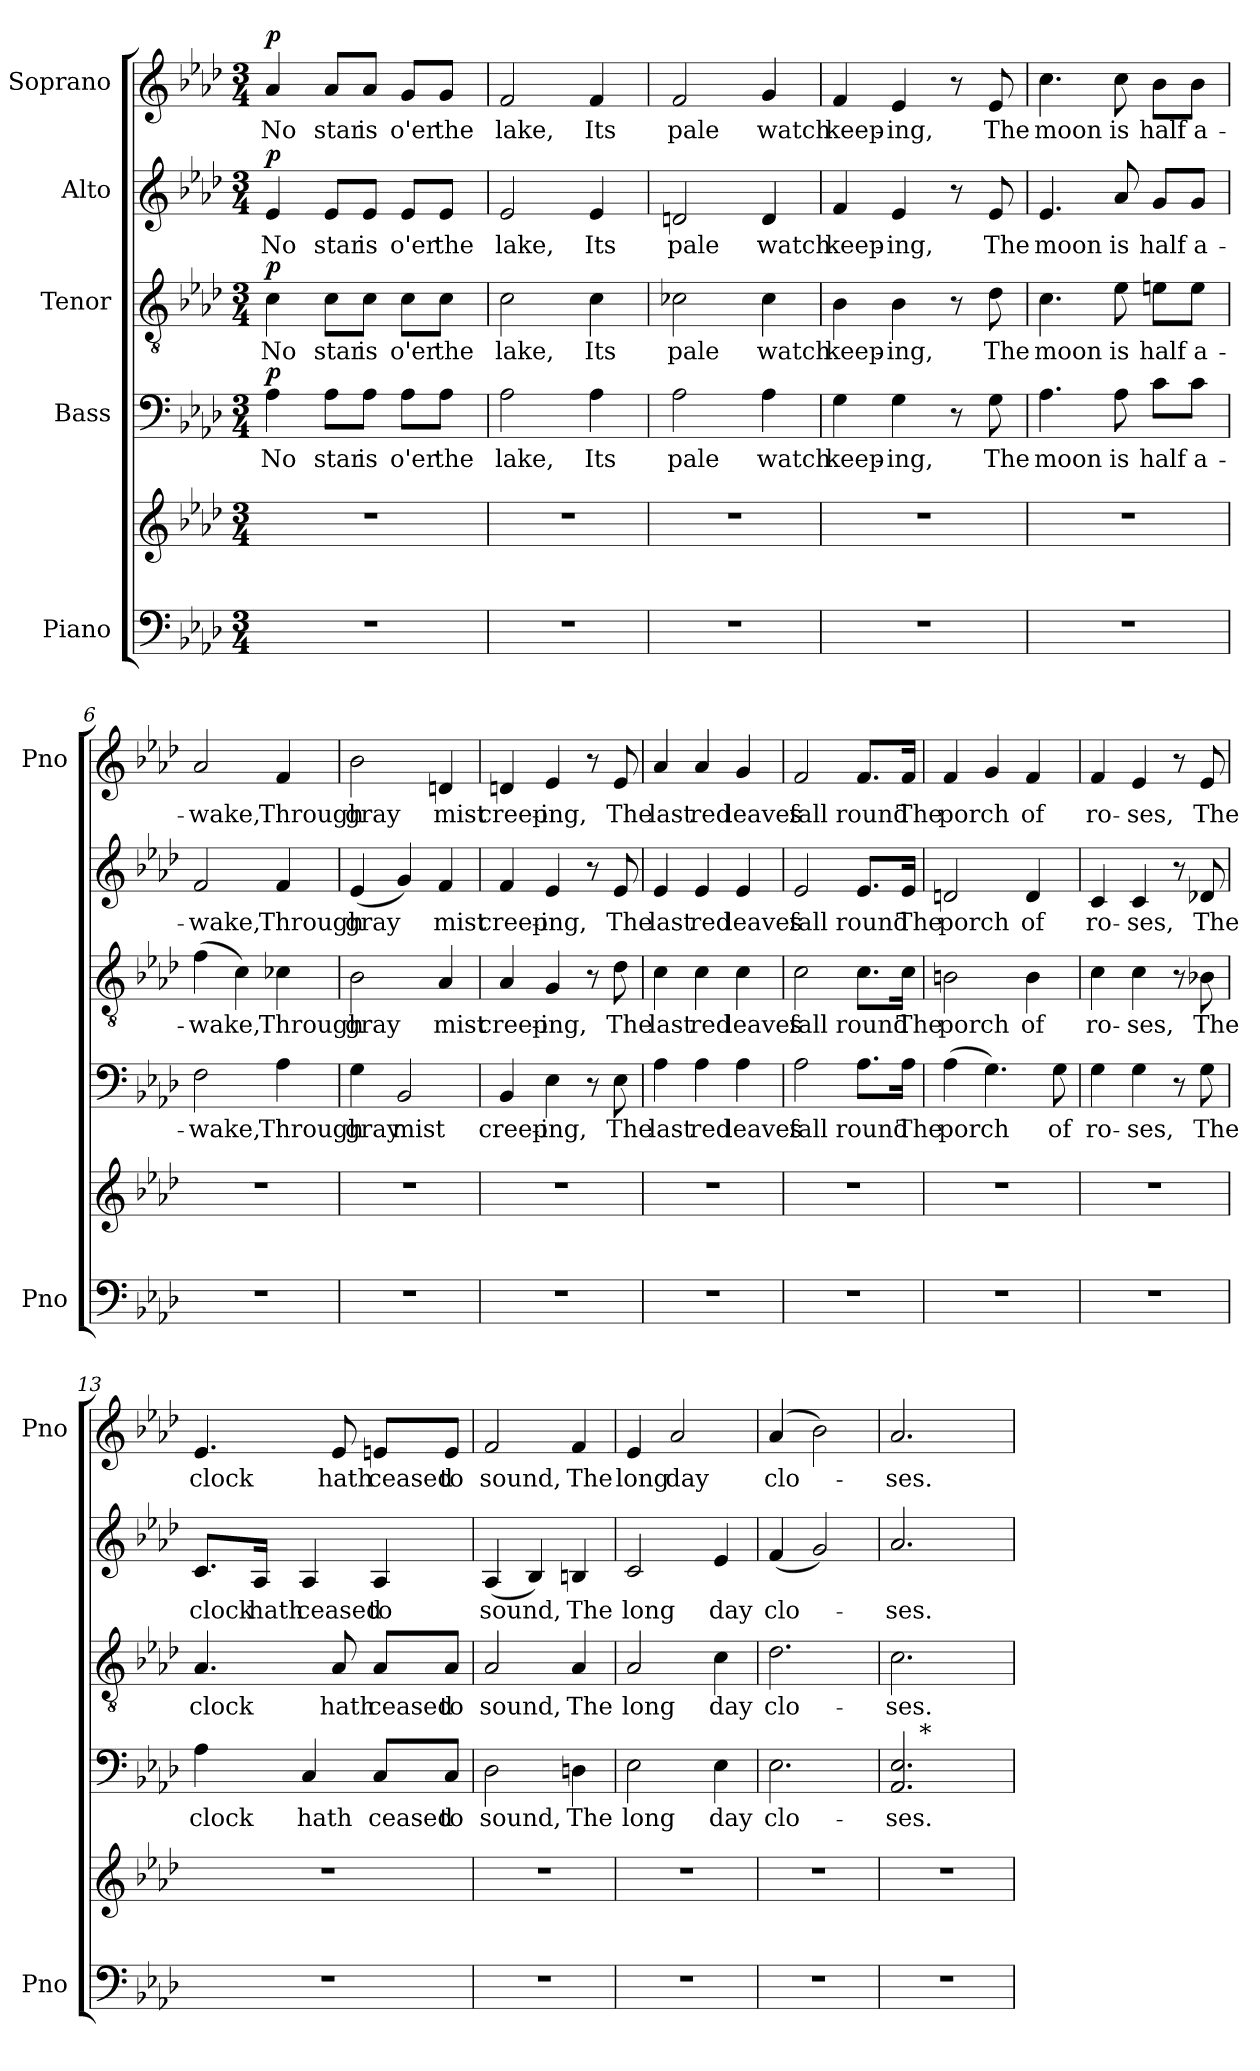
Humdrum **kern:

**kern	**kern	**kern	**text	**dynam	**kern	**text	**dynam	**kern	**text	**dynam	**kern	**text	**dynam
*part5	*part5	*part4	*part4	*part4	*part3	*part3	*part3	*part2	*part2	*part2	*part1	*part1	*part1
*staff6	*staff5	*staff4	*staff4	*staff4	*staff3	*staff3	*staff3	*staff2	*staff2	*staff2	*staff1	*staff1	*staff1
*I"Piano	*	*I"Bass	*	*	*I"Tenor	*	*	*I"Alto	*	*	*I"Soprano	*	*
*I'Pno	*	*	*	*	*	*	*	*	*	*	*I'Pno	*	*
*clefF4	*clefG2	*clefF4	*	*	*clefGv2	*	*	*clefG2	*	*	*clefG2	*	*
*k[b-e-a-d-]	*k[b-e-a-d-]	*k[b-e-a-d-]	*	*	*k[b-e-a-d-]	*	*	*k[b-e-a-d-]	*	*	*k[b-e-a-d-]	*	*
*A-:	*A-:	*A-:	*	*	*A-:	*	*	*A-:	*	*	*A-:	*	*
*M3/4	*M3/4	*M3/4	*	*	*M3/4	*	*	*M3/4	*	*	*M3/4	*	*
=1	=1	=1	=1	=1	=1	=1	=1	=1	=1	=1	=1	=1	=1
!	!	!	!	!	!	!	!	!	!	!	!LO:TX:a:t=Andante non troppo largo	!	!
!	!	!	!	!LO:DY:a	!	!	!LO:DY:a	!	!	!LO:DY:a	!	!	!LO:DY:a
*	*	*	*	*	*	*	*	*	*	*	*^	*	*
2.r	2.r	4A-\	No	p	4c\	No	p	4e-/	No	p	4a-/	2ryy	No	p
.	.	8A-\L	star	.	8c\L	star	.	8e-/L	star	.	8a-/L	.	star	.
.	.	8A-\J	is	.	8c\J	is	.	8e-/J	is	.	8a-/J	.	is	.
.	.	8A-\L	o'er	.	8c\L	o'er	.	8e-/L	o'er	.	8g/L	8ryy	o'er	.
.	.	8A-\J	the	.	8c\J	the	.	8e-/J	the	.	8g/J	32ryy	the	.
*	*	*	*	*	*	*	*	*	*	*	*MM66	*	*	*
.	.	.	.	.	.	.	.	.	.	.	.	16.ryy	.	.
*	*	*	*	*	*	*	*	*	*	*	*v	*v	*	*
=2	=2	=2	=2	=2	=2	=2	=2	=2	=2	=2	=2	=2	=2
2.r	2.r	2A-\	lake,	.	2c\	lake,	.	2e-/	lake,	.	2f/	lake,	.
.	.	4A-\	Its	.	4c\	Its	.	4e-/	Its	.	4f/	Its	.
=3	=3	=3	=3	=3	=3	=3	=3	=3	=3	=3	=3	=3	=3
2.r	2.r	2A-\	pale	.	2c-X\	pale	.	2dn/	pale	.	2f/	pale	.
.	.	4A-\	watch	.	4c-\	watch	.	4d/	watch	.	4g/	watch	.
=4	=4	=4	=4	=4	=4	=4	=4	=4	=4	=4	=4	=4	=4
2.r	2.r	4G\	keep-	.	4B-\	keep-	.	4f/	keep-	.	4f/	keep-	.
.	.	4G\	-ing,	.	4B-\	-ing,	.	4e-/	-ing,	.	4e-/	-ing,	.
.	.	8r	.	.	8r	.	.	8r	.	.	8r	.	.
.	.	8G\	The	.	8d-\	The	.	8e-/	The	.	8e-/	The	.
=5	=5	=5	=5	=5	=5	=5	=5	=5	=5	=5	=5	=5	=5
2.r	2.r	4.A-\	moon	.	4.c\	moon	.	4.e-/	moon	.	4.cc\	moon	.
.	.	8A-\	is	.	8e-\	is	.	8a-/	is	.	8cc\	is	.
.	.	8c\L	half	.	8en\L	half	.	8g/L	half	.	8b-\L	half	.
.	.	8c\J	a-	.	8e\J	a-	.	8g/J	a-	.	8b-\J	a-	.
!!LO:LB:g=z
=6	=6	=6	=6	=6	=6	=6	=6	=6	=6	=6	=6	=6	=6
2.r	2.r	2F\	-­wake,	.	(4f\	-­wake,	.	2f/	-­wake,	.	2a-/	-­wake,	.
.	.	.	.	.	4c\)	.	.	.	.	.	.	.	.
.	.	4A-\	Through	.	4c-X\	Through	.	4f/	Through	.	4f/	Through	.
=7	=7	=7	=7	=7	=7	=7	=7	=7	=7	=7	=7	=7	=7
2.r	2.r	4G\	gray	.	2B-\	gray	.	(4e-/	gray	.	2b-\	gray	.
.	.	2BB-/	mist	.	.	.	.	4g/)	.	.	.	.	.
.	.	.	.	.	4A-/	mist	.	4f/	mist	.	4dn/	mist	.
=8	=8	=8	=8	=8	=8	=8	=8	=8	=8	=8	=8	=8	=8
2.r	2.r	4BB-/	creep-	.	4A-/	creep-	.	4f/	creep-	.	4dn/	creep-	.
.	.	4E-\	-ing,	.	4G/	-ing,	.	4e-/	-ing,	.	4e-/	-ing,	.
.	.	8r	.	.	8r	.	.	8r	.	.	8r	.	.
.	.	8E-\	The	.	8d-\	The	.	8e-/	The	.	8e-/	The	.
=9	=9	=9	=9	=9	=9	=9	=9	=9	=9	=9	=9	=9	=9
2.r	2.r	4A-\	last	.	4c\	last	.	4e-/	last	.	4a-/	last	.
.	.	4A-\	red	.	4c\	red	.	4e-/	red	.	4a-/	red	.
.	.	4A-\	leaves	.	4c\	leaves	.	4e-/	leaves	.	4g/	leaves	.
=10	=10	=10	=10	=10	=10	=10	=10	=10	=10	=10	=10	=10	=10
2.r	2.r	2A-\	fall	.	2c\	fall	.	2e-/	fall	.	2f/	fall	.
.	.	8.A-\L	round	.	8.c\L	round	.	8.e-/L	round	.	8.f/L	round	.
.	.	16A-\Jk	The	.	16c\Jk	The	.	16e-/Jk	The	.	16f/Jk	The	.
=11	=11	=11	=11	=11	=11	=11	=11	=11	=11	=11	=11	=11	=11
2.r	2.r	(4A-\	porch	.	2Bn\	porch	.	2dn/	porch	.	4f/	porch	.
.	.	4.G\)	.	.	.	.	.	.	.	.	4g/	.	.
.	.	.	.	.	4B\	of	.	4d/	of	.	4f/	of	.
.	.	8G\	of	.	.	.	.	.	.	.	.	.	.
!!LO:LB:g=z
=12	=12	=12	=12	=12	=12	=12	=12	=12	=12	=12	=12	=12	=12
2.r	2.r	4G\	ro-	.	4c\	ro-	.	4c/	ro-	.	4f/	ro-	.
.	.	4G\	-ses,	.	4c\	-ses,	.	4c/	-ses,	.	4e-/	-ses,	.
.	.	8r	.	.	8r	.	.	8r	.	.	8r	.	.
.	.	8G\	The	.	8B-X\	The	.	8d-X/	The	.	8e-/	The	.
=13	=13	=13	=13	=13	=13	=13	=13	=13	=13	=13	=13	=13	=13
2.r	2.r	4A-\	clock	.	4.A-/	clock	.	8.c/L	clock	.	4.e-/	clock	.
.	.	.	.	.	.	.	.	16A-/Jk	hath	.	.	.	.
.	.	4C/	hath	.	.	.	.	4A-/	ceased	.	.	.	.
.	.	.	.	.	8A-/	hath	.	.	.	.	8e-/	hath	.
.	.	8C/L	ceased	.	8A-/L	ceased	.	4A-/	to	.	8en/L	ceased	.
.	.	8C/J	to	.	8A-/J	to	.	.	.	.	8e/J	to	.
=14	=14	=14	=14	=14	=14	=14	=14	=14	=14	=14	=14	=14	=14
2.r	2.r	2D-\	sound,	.	2A-/	sound,	.	(4A-/	sound,	.	2f/	sound,	.
.	.	.	.	.	.	.	.	4B-/)	.	.	.	.	.
.	.	4Dn\	The	.	4A-/	The	.	4Bn/	The	.	4f/	The	.
=15	=15	=15	=15	=15	=15	=15	=15	=15	=15	=15	=15	=15	=15
2.r	2.r	2E-\	long	.	2A-/	long	.	2c/	long	.	4e-/	long	.
.	.	.	.	.	.	.	.	.	.	.	2a-/	day	.
.	.	4E-\	day	.	4c\	day	.	4e-/	day	.	.	.	.
=16	=16	=16	=16	=16	=16	=16	=16	=16	=16	=16	=16	=16	=16
2.r	2.r	2.E-\	clo-	.	2.d-\	clo-	.	(4f/	clo-	.	(4a-/	clo-	.
.	.	.	.	.	.	.	.	2g/)	.	.	2b-\)	.	.
=17	=17	=17	=17	=17	=17	=17	=17	=17	=17	=17	=17	=17	=17
*	*	*^	*	*	*	*	*	*	*	*	*	*	*
2.r	2.r	2.AA-/ 2.E-!/	8ryy	-ses.	.	2.c\	-ses.	.	2.a-/	-ses.	.	2.a-/	-ses.	.
!	!	!	!LO:TX:a:t=*	!	!	!	!	!	!	!	!	!	!	!
.	.	.	2ryy	.	.	.	.	.	.	.	.	.	.	.
.	.	.	8ryy	.	.	.	.	.	.	.	.	.	.	.
*	*	*v	*v	*	*	*	*	*	*	*	*	*	*	*
=	=	=	=	=	=	=	=	=	=	=	=	=	=
*-	*-	*-	*-	*-	*-	*-	*-	*-	*-	*-	*-	*-	*-
